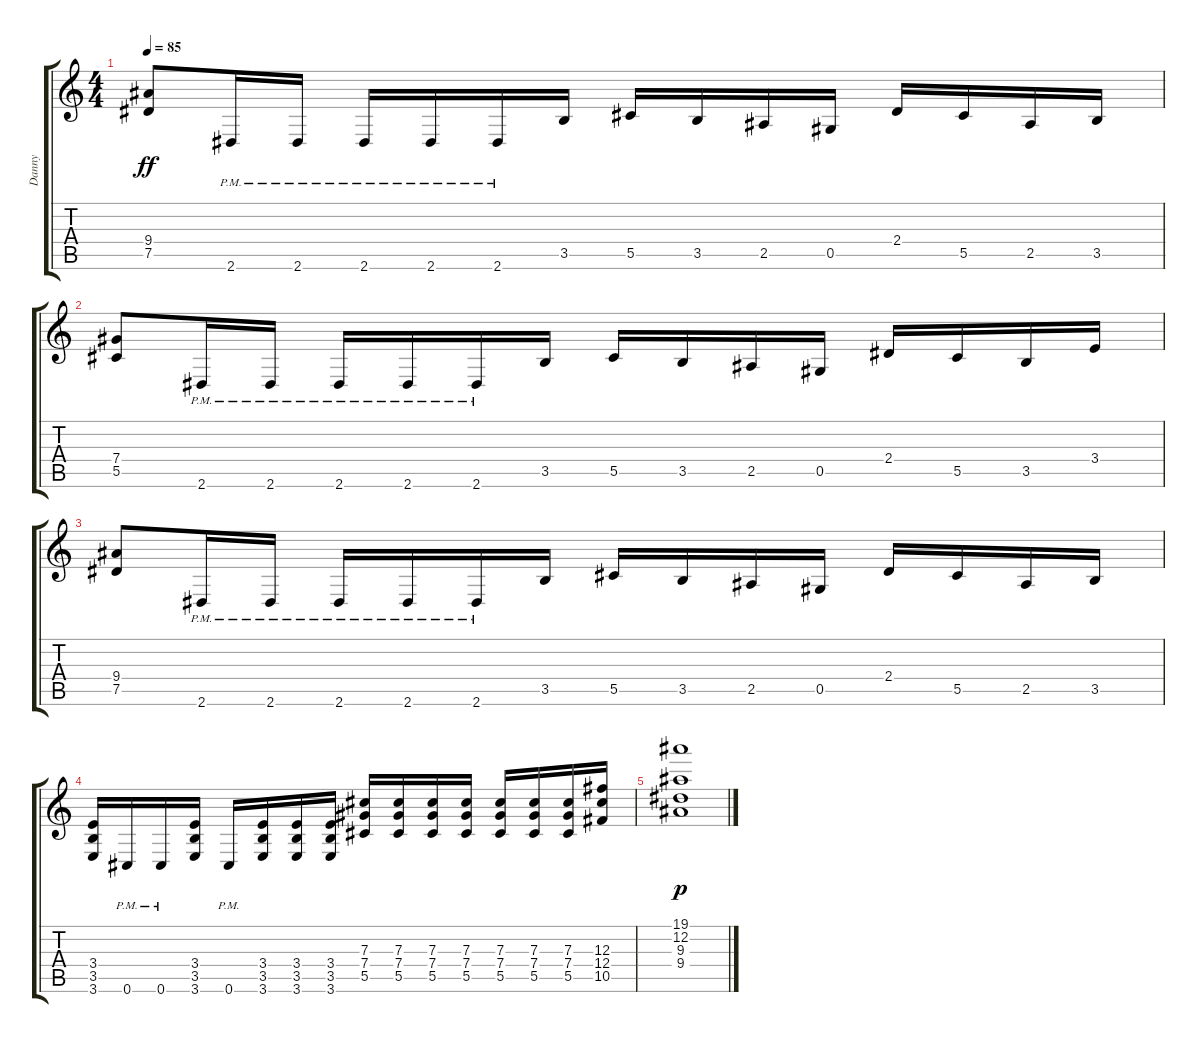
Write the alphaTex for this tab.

\track ("Danny" "Danny") {instrument distortionguitar}
\staff {score tabs}
\tuning (Eb4 Bb3 Gb3 Db3 Ab2 Db2) {hide}
\ts (4 4)
\tempo 85
\clef g2
\ks c
(9.4 7.5).8{dy ff} 2.6{pm}.16 2.6{pm}.16 2.6{pm}.16 2.6{pm}.16 2.6{pm}.16 3.5.16 5.5.16 3.5.16 2.5.16 0.5.16 2.4.16 5.5.16 2.5.16 3.5.16 |
(7.4 5.5).8 2.6{pm}.16 2.6{pm}.16 2.6{pm}.16 2.6{pm}.16 2.6{pm}.16 3.5.16 5.5.16 3.5.16 2.5.16 0.5.16 2.4.16 5.5.16 3.5.16 3.4.16 |
(9.4 7.5).8 2.6{pm}.16 2.6{pm}.16 2.6{pm}.16 2.6{pm}.16 2.6{pm}.16 3.5.16 5.5.16 3.5.16 2.5.16 0.5.16 2.4.16 5.5.16 2.5.16 3.5.16 |
(3.4 3.5 3.6).16 0.6{pm}.16 0.6{pm}.16 (3.4 3.5 3.6).16 0.6{pm}.16 (3.4 3.5 3.6).16 (3.4 3.5 3.6).16 (3.4 3.5 3.6).16 (7.3 7.4 5.5).16 (7.3 7.4 5.5).16 (7.3 7.4 5.5).16 (7.3 7.4 5.5).16 (7.3 7.4 5.5).16 (7.3 7.4 5.5).16 (7.3 7.4 5.5).16 (12.3 12.4 10.5).16 |
(19.1 12.2 9.3 9.4).1{dy p instrument whistle}
